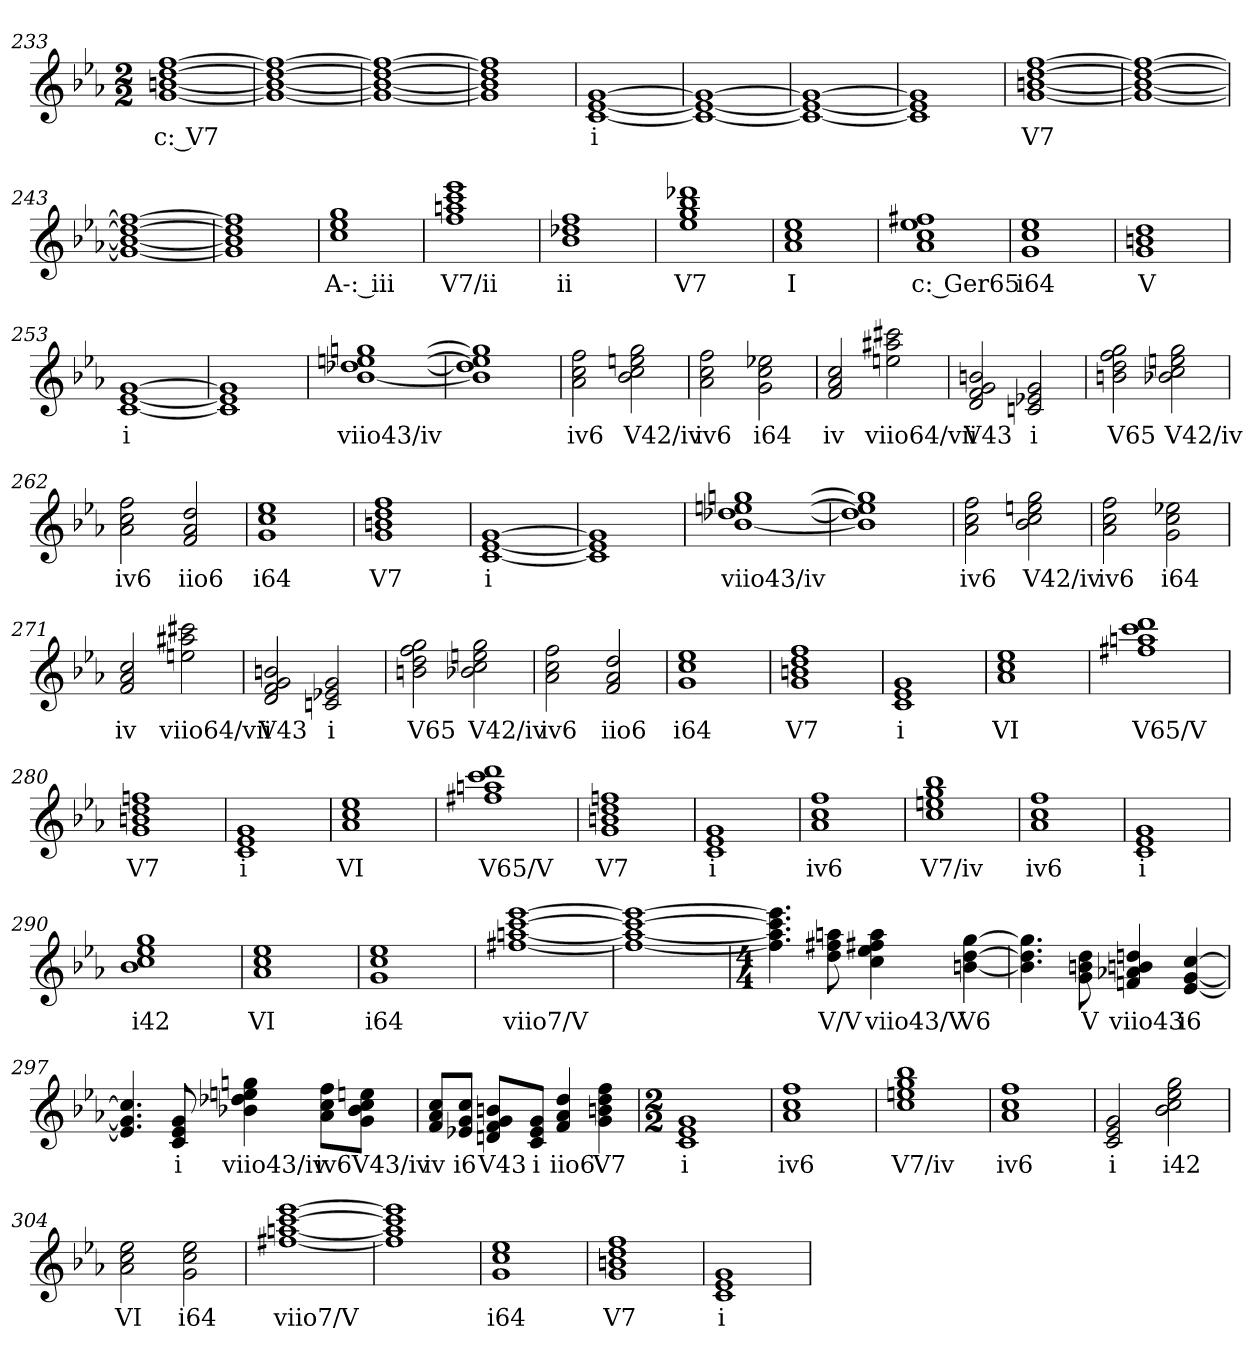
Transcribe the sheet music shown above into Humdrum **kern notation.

**kern	**text
*part1	*part1
*staff1	*staff1
*k[b-e-a-]	*
*c:	*
*M2/2	*
=233	=233
[1g [1bn [1dd [1ff	c: V7
=234	=234
1g_ 1b_ 1dd_ 1ff_	.
=235	=235
1g_ 1b_ 1dd_ 1ff_	.
=236	=236
1g] 1b] 1dd] 1ff]	.
=237	=237
[1c [1e- [1g	i
=238	=238
1c_ 1e-_ 1g_	.
=239	=239
1c_ 1e-_ 1g_	.
=240	=240
1c] 1e-] 1g]	.
=241	=241
[1g [1bn [1dd [1ff	V7
=242	=242
1g_ 1b_ 1dd_ 1ff_	.
=243	=243
1g_ 1b_ 1dd_ 1ff_	.
=244	=244
1g] 1b] 1dd] 1ff]	.
=245	=245
1cc 1ee- 1gg	A-: iii
=246	=246
1ff 1aan 1ccc 1eee-	V7/ii
=247	=247
1b- 1dd-X 1ff	ii
=248	=248
1ee- 1gg 1bb- 1ddd-X	V7
=249	=249
1a- 1cc 1ee-	I
=250	=250
1a- 1cc 1ee- 1ff#X	c: Ger65
=251	=251
1g 1cc 1ee-	i64
=252	=252
1g 1bn 1dd	V
=253	=253
[1c [1e- [1g	i
=254	=254
1c] 1e-] 1g]	.
=255	=255
[1b- [1dd-X [1een [1ggn	viio43/iv
=256	=256
1b-] 1dd-] 1ee] 1gg]	.
=257	=257
2a- 2cc 2ff	iv6
2b- 2cc 2een 2gg	V42/iv
=258	=258
2a- 2cc 2ff	iv6
2g 2cc 2ee-X	i64
=259	=259
2f 2a- 2cc	iv
2een 2aa#X 2ccc#X	viio64/vii
=260	=260
2d 2f 2g 2bn	V43
2cn 2e-X 2g	i
=261	=261
2bn 2dd 2ff 2gg	V65
2b-X 2cc 2een 2gg	V42/iv
=262	=262
2a- 2cc 2ff	iv6
2f 2a- 2dd	iio6
=263	=263
1g 1cc 1ee-	i64
=264	=264
1g 1bn 1dd 1ff	V7
=265	=265
[1c [1e- [1g	i
=266	=266
1c] 1e-] 1g]	.
=267	=267
[1b- [1dd-X [1een [1ggn	viio43/iv
=268	=268
1b-] 1dd-] 1ee] 1gg]	.
=269	=269
2a- 2cc 2ff	iv6
2b- 2cc 2een 2gg	V42/iv
=270	=270
2a- 2cc 2ff	iv6
2g 2cc 2ee-X	i64
=271	=271
2f 2a- 2cc	iv
2een 2aa#X 2ccc#X	viio64/vii
=272	=272
2d 2f 2g 2bn	V43
2cn 2e-X 2g	i
=273	=273
2bn 2dd 2ff 2gg	V65
2b-X 2cc 2een 2gg	V42/iv
=274	=274
2a- 2cc 2ff	iv6
2f 2a- 2dd	iio6
=275	=275
1g 1cc 1ee-	i64
=276	=276
1g 1bn 1dd 1ff	V7
=277	=277
1c 1e- 1g	i
=278	=278
1a- 1cc 1ee-	VI
=279	=279
1ff#X 1aan 1ccc 1ddd	V65/V
=280	=280
1g 1bn 1dd 1ffn	V7
=281	=281
1c 1e- 1g	i
=282	=282
1a- 1cc 1ee-	VI
=283	=283
1ff#X 1aan 1ccc 1ddd	V65/V
=284	=284
1g 1bn 1dd 1ffn	V7
=285	=285
1c 1e- 1g	i
=286	=286
1a- 1cc 1ff	iv6
=287	=287
1cc 1een 1gg 1bb-	V7/iv
=288	=288
1a- 1cc 1ff	iv6
=289	=289
1c 1e- 1g	i
=290	=290
1b- 1cc 1ee- 1gg	i42
=291	=291
1a- 1cc 1ee-	VI
=292	=292
1g 1cc 1ee-	i64
=293	=293
[1ff#X [1aan [1ccc [1eee-	viio7/V
=294	=294
1ff#_ 1aa_ 1ccc_ 1eee-_	.
=295	=295
*M4/4	*
4.ff#] 4.aa] 4.ccc] 4.eee-]	.
8dd 8ff#X 8aan	V/V
4cc 4ee- 4ff#X 4aa	viio43/V
[4bn [4dd [4gg	V6
=296	=296
4.b] 4.dd] 4.gg]	.
8g 8bn 8dd	V
4fn 4a-X 4bn 4ddn	viio43
[4e- [4g [4cc	i6
=297	=297
4.e-] 4.g] 4.cc]	.
8c 8e- 8g	i
4b-X 4dd-X 4een 4ggn	viio43/iv
8a- 8cc 8ffL	iv6
8g 8b- 8cc 8eenJ	V43/iv
=298	=298
8f 8a- 8ccL	iv
8e-X 8g 8ccJ	i6
8dn 8f 8g 8bnL	V43
8c 8e- 8gJ	i
4f 4a- 4dd	iio6
4g 4bn 4dd 4ff	V7
=299	=299
*M2/2	*
1c 1e- 1g	i
=300	=300
1a- 1cc 1ff	iv6
=301	=301
1cc 1een 1gg 1bb-	V7/iv
=302	=302
1a- 1cc 1ff	iv6
=303	=303
2c 2e- 2g	i
2b- 2cc 2ee- 2gg	i42
=304	=304
2a- 2cc 2ee-	VI
2g 2cc 2ee-	i64
=305	=305
[1ff#X [1aan [1ccc [1eee-	viio7/V
=306	=306
1ff#] 1aa] 1ccc] 1eee-]	.
=307	=307
1g 1cc 1ee-	i64
=308	=308
1g 1bn 1dd 1ff	V7
=309	=309
1c 1e- 1g	i
=	=
*-	*-
